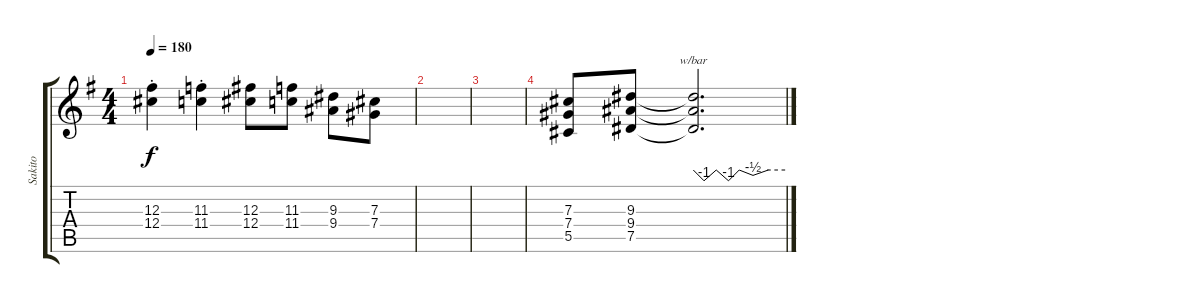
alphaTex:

\track ("Sakito" "Sakito") {instrument distortionguitar}
\staff {score tabs}
\tuning (Eb4 Bb3 Gb3 Db3 Ab2 Eb2) {hide}
\ts (4 4)
\tempo 180
\clef g2
\ks g
(12.3{st} 12.4{st}).4{dy f} (11.3{st} 11.4{st}).4 (12.3 12.4).8 (11.3 11.4).8 (9.3 9.4).8 (7.3 7.4).8 |
|
|
(7.3 7.4 5.5).8 (9.3 9.4 7.5).8 (9.3{t} 9.4{t} 7.5{t}).2{d tbe (custom default 0 0 7 -4 15 0 23 -4 30 0 39 -2 49 0 60 0)}
